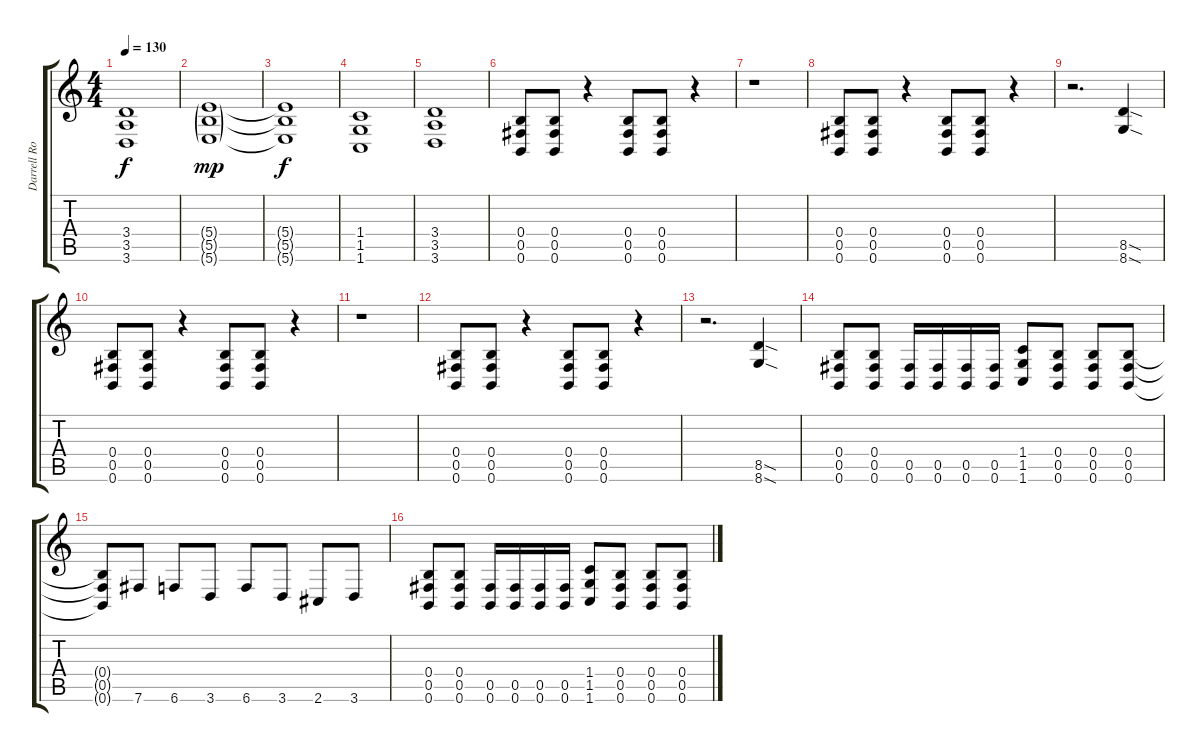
\track ("Darrell Roberts" "Darrell Ro") {instrument distortionguitar}
\staff {score tabs}
\tuning (Db4 Ab3 E3 B2 Gb2 B1) {hide}
\ts (4 4)
\tempo 130
\clef g2
\ks c
(3.4 3.5 3.6).1{dy f} |
(5.4{g} 5.5{g} 5.6{g}).1{dy mp} |
(5.4{t} 5.5{t} 5.6{t}).1{dy f} |
(1.4 1.5 1.6).1 |
(3.4 3.5 3.6).1 |
(0.4 0.5 0.6).8 (0.4 0.5 0.6).8 r.4 (0.4 0.5 0.6).8 (0.4 0.5 0.6).8 r.4 |
r.1 |
(0.4 0.5 0.6).8 (0.4 0.5 0.6).8 r.4 (0.4 0.5 0.6).8 (0.4 0.5 0.6).8 r.4 |
r.2{d} (8.5{sod} 8.6{sod}).4 |
(0.4 0.5 0.6).8 (0.4 0.5 0.6).8 r.4 (0.4 0.5 0.6).8 (0.4 0.5 0.6).8 r.4 |
r.1 |
(0.4 0.5 0.6).8 (0.4 0.5 0.6).8 r.4 (0.4 0.5 0.6).8 (0.4 0.5 0.6).8 r.4 |
r.2{d} (8.5{sod} 8.6{sod}).4 |
(0.4 0.5 0.6).8 (0.4 0.5 0.6).8 (0.5 0.6).16 (0.5 0.6).16 (0.5 0.6).16 (0.5 0.6).16 (1.4 1.5 1.6).8 (0.4 0.5 0.6).8 (0.4 0.5 0.6).8 (0.4 0.5 0.6).8 |
(0.4{t} 0.5{t} 0.6{t}).8 7.6.8 6.6.8 3.6.8 6.6.8 3.6.8 2.6.8 3.6.8 |
(0.4 0.5 0.6).8 (0.4 0.5 0.6).8 (0.5 0.6).16 (0.5 0.6).16 (0.5 0.6).16 (0.5 0.6).16 (1.4 1.5 1.6).8 (0.4 0.5 0.6).8 (0.4 0.5 0.6).8 (0.4 0.5 0.6).8
